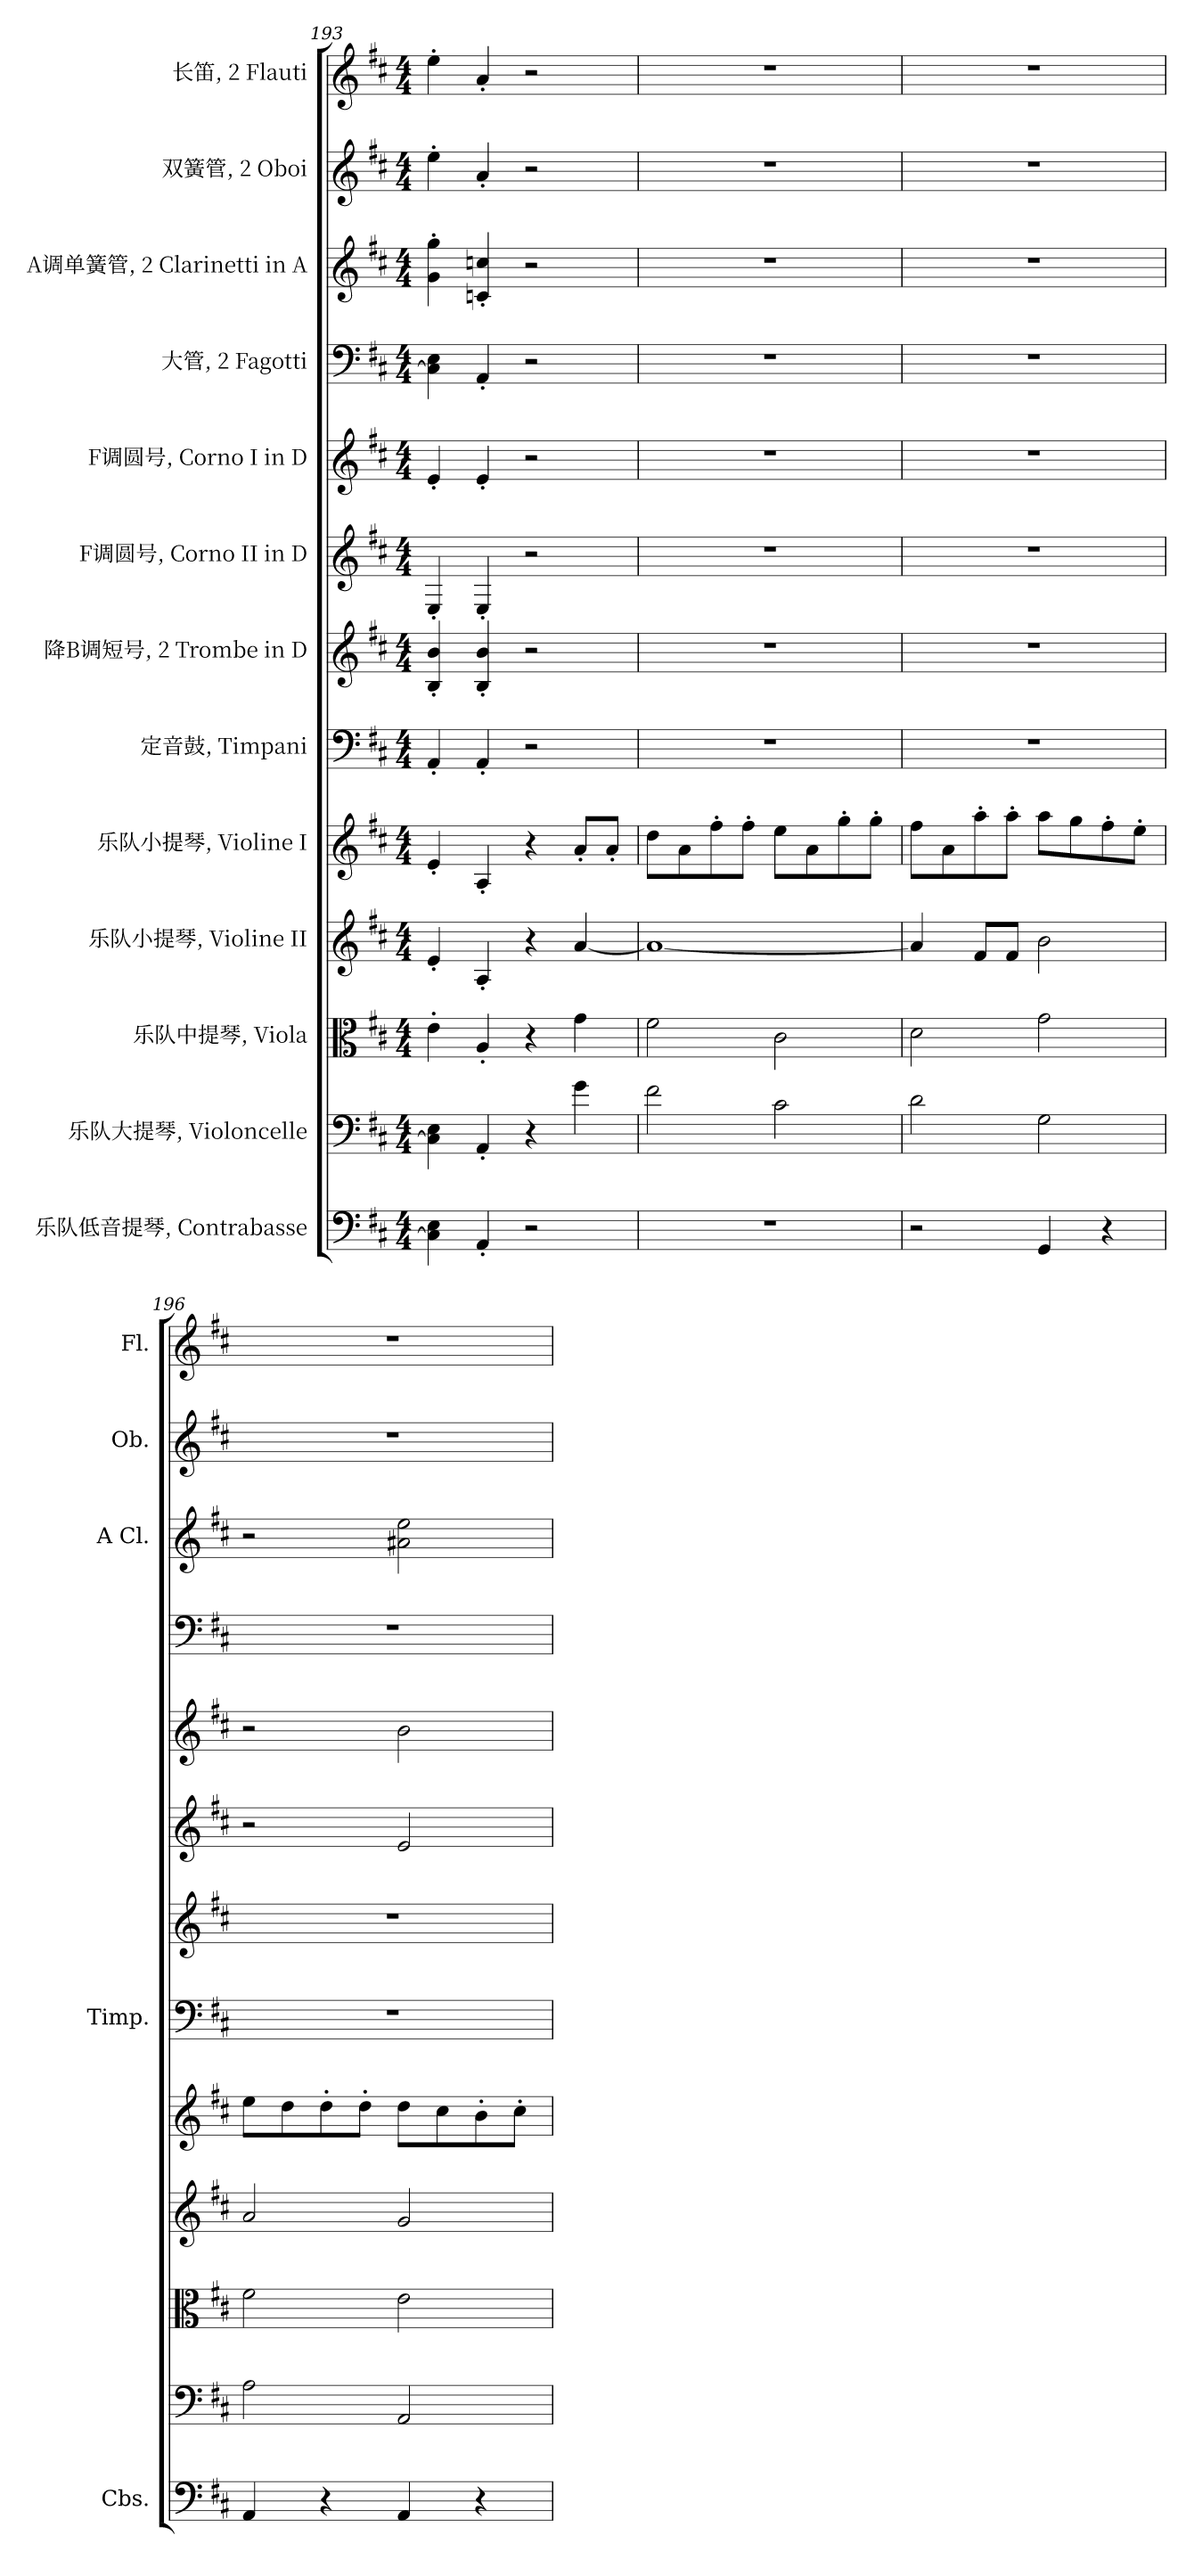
**kern	**kern	**kern	**kern	**kern	**kern	**kern	**kern	**kern	**kern	**kern	**kern	**kern
*part13	*part12	*part11	*part10	*part9	*part8	*part7	*part6	*part5	*part4	*part3	*part2	*part1
*staff13	*staff12	*staff11	*staff10	*staff9	*staff8	*staff7	*staff6	*staff5	*staff4	*staff3	*staff2	*staff1
*I"乐队低音提琴, Contrabasse	*I"乐队大提琴, Violoncelle	*I"乐队中提琴, Viola	*I"乐队小提琴, Violine II	*I"乐队小提琴, Violine I	*I"定音鼓, Timpani	*I"降B调短号, 2 Trombe in D	*I"F调圆号, Corno II in D	*I"F调圆号, Corno I in D	*I"大管, 2 Fagotti	*I"A调单簧管, 2 Clarinetti in A	*I"双簧管, 2 Oboi	*I"长笛, 2 Flauti
*I'Cbs.	*	*	*	*	*I'Timp.	*	*	*	*	*I'A Cl.	*I'Ob.	*I'Fl.
*clefF4	*clefF4	*clefC3	*clefG2	*clefG2	*clefF4	*clefG2	*clefG2	*clefG2	*clefF4	*clefG2	*clefG2	*clefG2
*ITrd7c12	*	*	*	*	*	*ITrd1c2	*ITrd4c7	*ITrd4c7	*	*ITrd2c3	*	*
*k[f#c#]	*k[f#c#]	*k[f#c#]	*k[f#c#]	*k[f#c#]	*k[f#c#]	*k[]	*k[f#]	*k[f#]	*k[f#c#]	*k[f#c#g#d#a#]	*k[f#c#]	*k[f#c#]
*M4/4	*M4/4	*M4/4	*M4/4	*M4/4	*M4/4	*M4/4	*M4/4	*M4/4	*M4/4	*M4/4	*M4/4	*M4/4
*MM278	*MM278	*MM278	*MM278	*MM278	*MM278	*MM278	*MM278	*MM278	*MM278	*MM278	*MM278	*MM278
=193	=193	=193	=193	=193	=193	=193	=193	=193	=193	=193	=193	=193
4CC#\] 4EE\	4C#\] 4E\	4e'\	4e'/	4e'/	4AA'/	4A/' 4a/'	4AA'/	4A'/	4C#\] 4E\	4e\' 4ee\'	4ee'\	4ee'\
4AAA'/	4AA'/	4A'/	4A'/	4A'/	4AA'/	4A/' 4a/'	4AA'/	4A'/	4AA'/	4An/' 4an/'	4a'/	4a'/
*	*	*	*	*	*	*	*	*	*	*	*	*MM310
2r	4r	4r	4r	4r	2r	2r	2r	2r	2r	2r	2r	2r
.	4g\	4g\	[4a/	8a'/L	.	.	.	.	.	.	.	.
.	.	.	.	8a'/J	.	.	.	.	.	.	.	.
=194	=194	=194	=194	=194	=194	=194	=194	=194	=194	=194	=194	=194
*	*	*	*	*	*	*	*	*	*	*	*	*MM278
1r	2f#\	2f#\	1a_	8dd\L	1r	1r	1r	1r	1r	1r	1r	1r
.	.	.	.	8a\	.	.	.	.	.	.	.	.
.	.	.	.	8ff#'\	.	.	.	.	.	.	.	.
.	.	.	.	8ff#'\J	.	.	.	.	.	.	.	.
.	2c#\	2c#\	.	8ee\L	.	.	.	.	.	.	.	.
.	.	.	.	8a\	.	.	.	.	.	.	.	.
.	.	.	.	8gg'\	.	.	.	.	.	.	.	.
.	.	.	.	8gg'\J	.	.	.	.	.	.	.	.
!!LO:PB:g=z
=195	=195	=195	=195	=195	=195	=195	=195	=195	=195	=195	=195	=195
*	*	*	*	*	*	*	*	*	*	*	*	*MM278
2r	2d\	2d\	4a/]	8ff#\L	1r	1r	1r	1r	1r	1r	1r	1r
.	.	.	.	8a\	.	.	.	.	.	.	.	.
.	.	.	8f#/L	8aa'\	.	.	.	.	.	.	.	.
.	.	.	8f#/J	8aa'\J	.	.	.	.	.	.	.	.
4GGG/	2G\	2g\	2b\	8aa\L	.	.	.	.	.	.	.	.
.	.	.	.	8gg\	.	.	.	.	.	.	.	.
4r	.	.	.	8ff#'\	.	.	.	.	.	.	.	.
.	.	.	.	8ee'\J	.	.	.	.	.	.	.	.
=196	=196	=196	=196	=196	=196	=196	=196	=196	=196	=196	=196	=196
*	*	*	*	*	*	*	*	*	*	*	*	*MM278
4AAA/	2A\	2f#\	2a/	8ee\L	1r	1r	2r	2r	1r	2r	1r	1r
.	.	.	.	8dd\	.	.	.	.	.	.	.	.
4r	.	.	.	8dd'\	.	.	.	.	.	.	.	.
.	.	.	.	8dd'\J	.	.	.	.	.	.	.	.
4AAA/	2AA/	2e\	2g/	8dd\L	.	.	2A/	2e\	.	2f##X\ 2cc#\	.	.
.	.	.	.	8cc#\	.	.	.	.	.	.	.	.
4r	.	.	.	8b'\	.	.	.	.	.	.	.	.
.	.	.	.	8cc#'\J	.	.	.	.	.	.	.	.
=	=	=	=	=	=	=	=	=	=	=	=	=
*-	*-	*-	*-	*-	*-	*-	*-	*-	*-	*-	*-	*-
